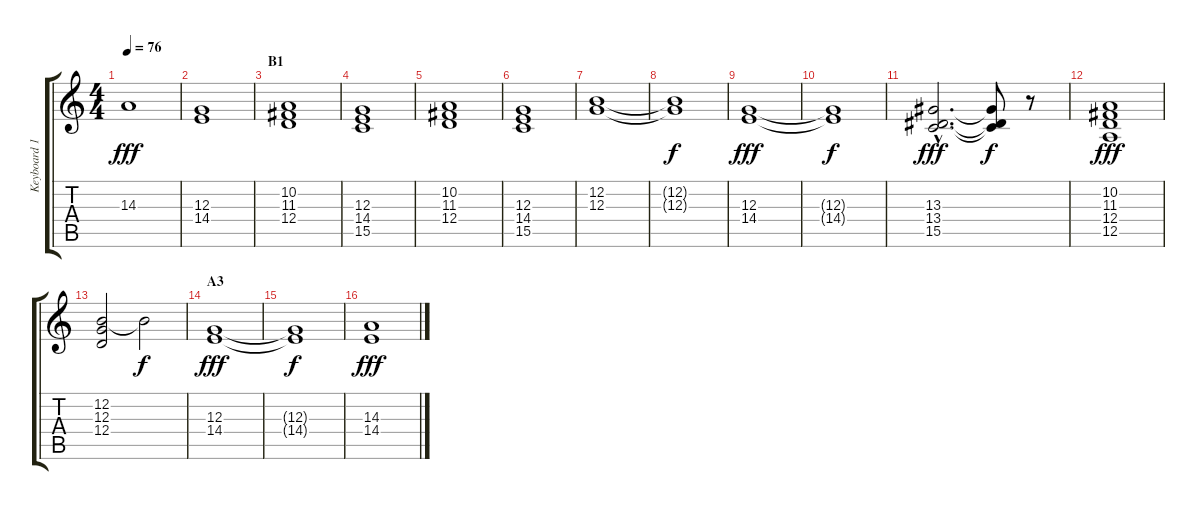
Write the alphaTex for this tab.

\track ("Keyboard 1" "Keyboard 1") {instrument synthstrings1}
\staff {score tabs}
\tuning (E4 B3 G3 D3 A2 E2) {hide}
\ts (4 4)
\tempo 76
\clef g2
\ks c
14.3.1{dy fff} |
(12.3 14.4).1 |
\section ("" "B1")
(10.2 11.3 12.4).1 |
(12.3 14.4 15.5).1 |
(10.2 11.3 12.4).1 |
(12.3 14.4 15.5).1 |
(12.2 12.3).1 |
(12.2{t} 12.3{t}).1{dy f} |
(12.3 14.4).1{dy fff} |
(12.3{t} 14.4{t}).1{dy f} |
(13.3{hac} 13.4{hac} 15.5{hac}).2{d dy fff} (13.3{t} 13.4{t} 15.5{t}).8{dy f} r.8 |
(10.2 11.3 12.4 12.5).1{dy fff} |
(12.2 12.3 12.4).2 12.2{t}.2{dy f} |
\section ("" "A3")
(12.3 14.4).1{dy fff} |
(12.3{t} 14.4{t}).1{dy f} |
(14.3 14.4).1{dy fff}
